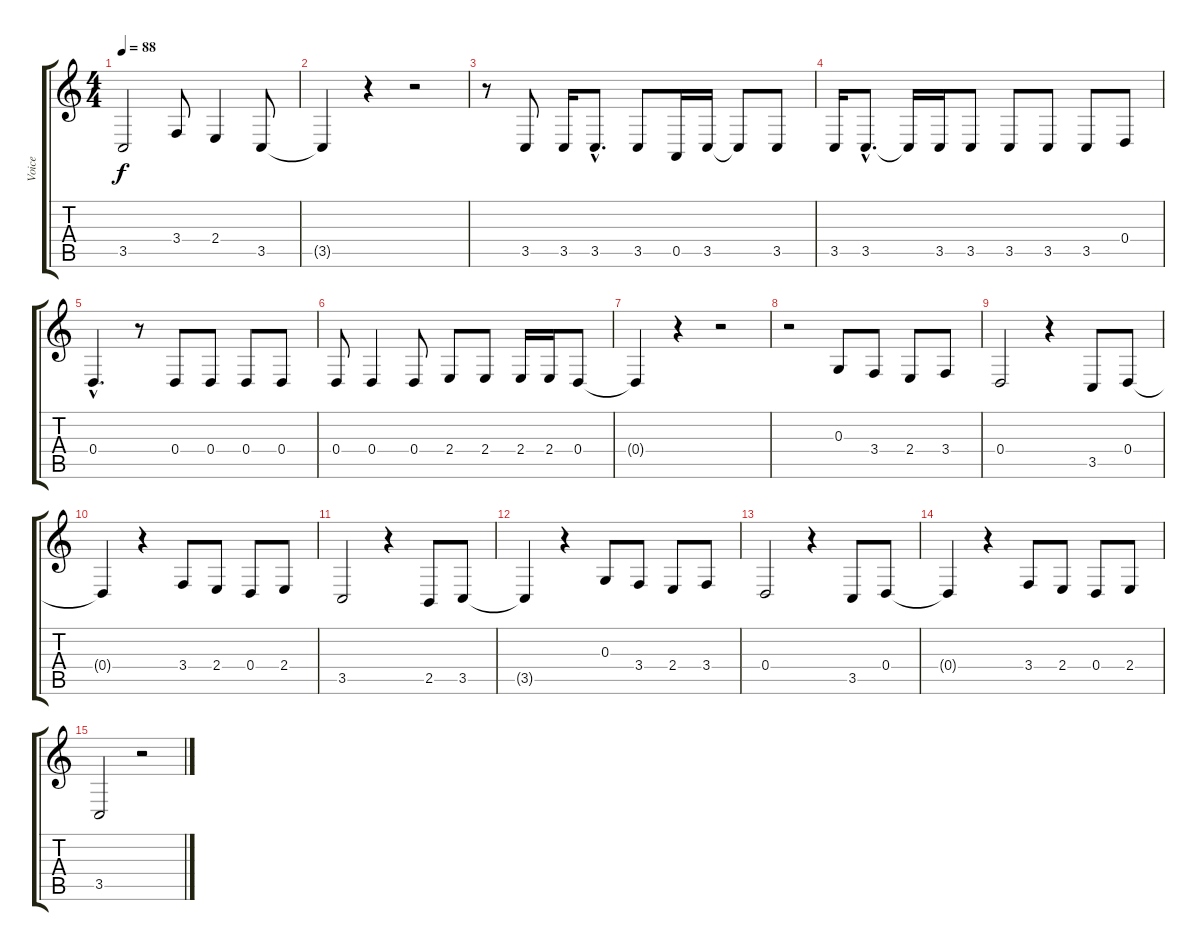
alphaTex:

\track ("Voice" "Voice") {instrument harmonica}
\staff {score tabs}
\tuning (E4 B3 G3 D3 A2 E2) {hide}
\ts (4 4)
\tempo 88
\clef g2
\ks c
3.5.2{dy f} 3.4.8 2.4.4 3.5.8 |
3.5{t}.4 r.4 r.2 |
r.8 3.5.8 3.5.16 3.5{hac}.8{d} 3.5.8 0.5.16 3.5.16 3.5{t}.8 3.5.8 |
3.5.16 3.5{hac}.8{d} 3.5{t}.16 3.5.16 3.5.8 3.5.8 3.5.8 3.5.8 0.4.8 |
0.4{hac}.4{d} r.8 0.4.8 0.4.8 0.4.8 0.4.8 |
0.4.8 0.4.4 0.4.8 2.4.8 2.4.8 2.4.16 2.4.16 0.4.8 |
0.4{t}.4 r.4 r.2 |
r.2 0.3.8 3.4.8 2.4.8 3.4.8 |
0.4.2 r.4 3.5.8 0.4.8 |
0.4{t}.4 r.4 3.4.8 2.4.8 0.4.8 2.4.8 |
3.5.2 r.4 2.5.8 3.5.8 |
3.5{t}.4 r.4 0.3.8 3.4.8 2.4.8 3.4.8 |
0.4.2 r.4 3.5.8 0.4.8 |
0.4{t}.4 r.4 3.4.8 2.4.8 0.4.8 2.4.8 |
3.5.2 r.2
